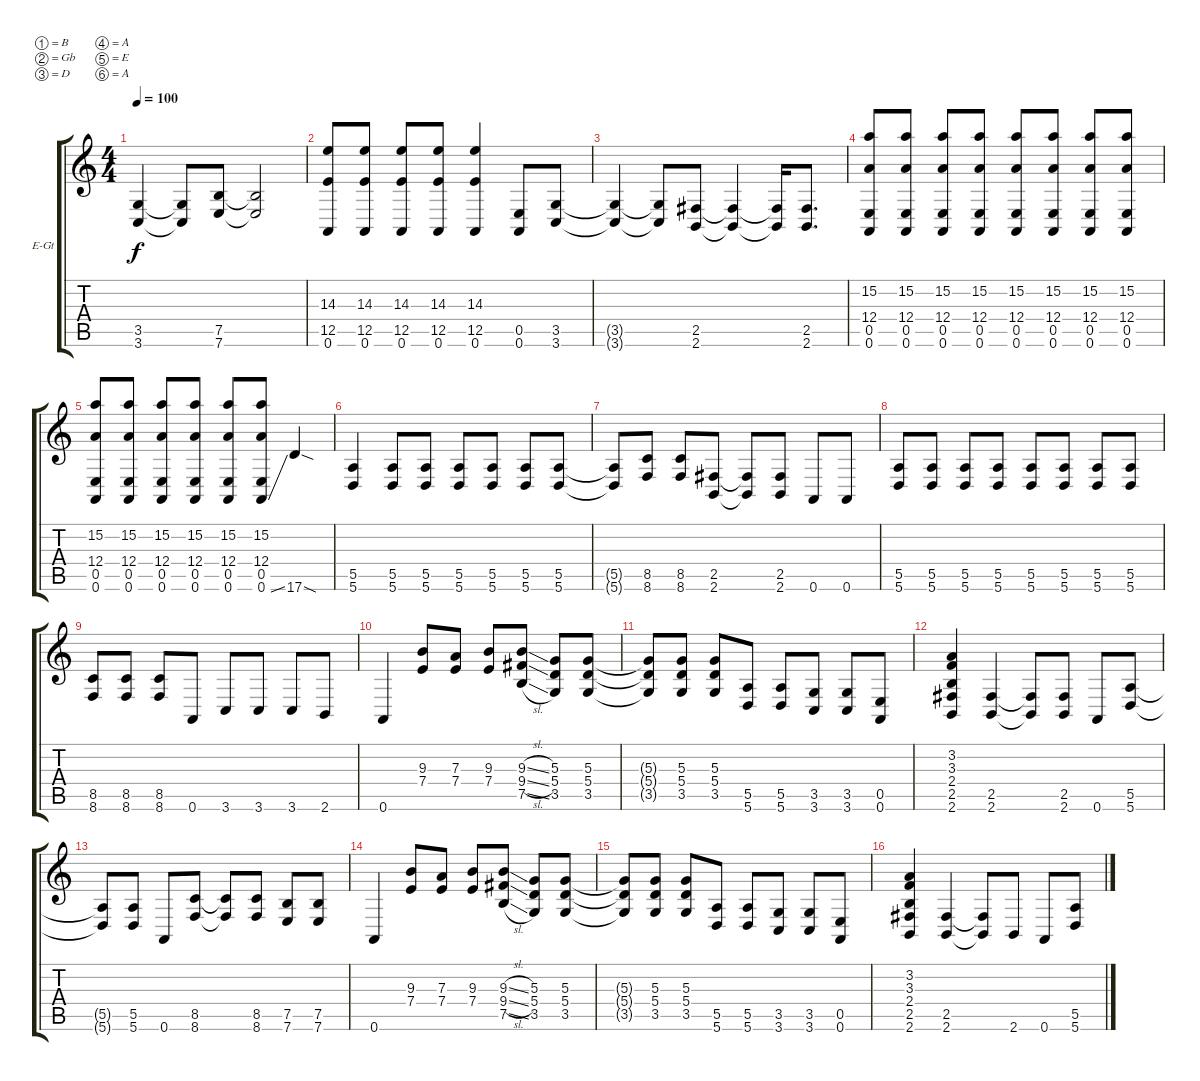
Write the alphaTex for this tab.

\bracketExtendMode groupsimilarinstruments
\firstSystemTrackNameOrientation horizontal
\otherSystemsTrackNameOrientation horizontal
\track ("Jim Root" "E-Gt") {instrument distortionguitar}
\staff {score tabs}
\tuning (B3 Gb3 D3 A2 E2 A1)
\ts (4 4)
\tempo 100
\clef g2
\ks c
(3.5{t} 3.6{t}).4{dy f} (3.5{t} 3.6{t}).8 (7.5 7.6).8 (7.5{t} 7.6{t}).2 |
(14.3 12.5 0.6).8 (14.3 12.5 0.6).8 (14.3 12.5 0.6).8 (14.3 12.5 0.6).8 (14.3 12.5 0.6).4 (0.5 0.6).8 (3.5 3.6).8 |
(3.5{t} 3.6{t}).4 (3.5{t} 3.6{t}).8 (2.5 2.6).8 (2.5{t} 2.6{t}).4 (2.5{t} 2.6{t}).16 (2.5 2.6).8{d} |
(15.2 12.4 0.5 0.6).8 (15.2 12.4 0.5 0.6).8 (15.2 12.4 0.5 0.6).8 (15.2 12.4 0.5 0.6).8 (15.2 12.4 0.5 0.6).8 (15.2 12.4 0.5 0.6).8 (15.2 12.4 0.5 0.6).8 (15.2 12.4 0.5 0.6).8 |
(15.2 12.4 0.5 0.6).8 (15.2 12.4 0.5 0.6).8 (15.2 12.4 0.5 0.6).8 (15.2 12.4 0.5 0.6).8 (15.2 12.4 0.5 0.6).8 (15.2 12.4 0.5 0.6{ss}).8 17.6{sod}.4 |
(5.5 5.6).4 (5.5 5.6).8 (5.5 5.6).8 (5.5 5.6).8 (5.5 5.6).8 (5.5 5.6).8 (5.5 5.6).8 |
(5.5{t} 5.6{t}).8 (8.5 8.6).8 (8.5 8.6).8 (2.5 2.6).8 (2.5{t} 2.6{t}).8 (2.5 2.6).8 0.6.8 0.6.8 |
(5.5 5.6).8 (5.5 5.6).8 (5.5 5.6).8 (5.5 5.6).8 (5.5 5.6).8 (5.5 5.6).8 (5.5 5.6).8 (5.5 5.6).8 |
(8.5 8.6).8 (8.5 8.6).8 (8.5 8.6).8 0.6.8 3.6.8 3.6.8 3.6.8 2.6.8 |
0.6.4 (9.3 7.4).8 (7.3 7.4).8 (9.3 7.4).8 (9.3{sl} 9.4{sl} 7.5{sl}).8 (5.3 5.4 3.5).8 (5.3 5.4 3.5).8 |
(5.3{t} 5.4{t} 3.5{t}).8 (5.3 5.4 3.5).8 (5.3 5.4 3.5).8 (5.5 5.6).8 (5.5 5.6).8 (3.5 3.6).8 (3.5 3.6).8 (0.5 0.6).8 |
(3.2 3.3 2.4 2.5 2.6).4 (2.5 2.6).4 (2.5{t} 2.6{t}).8 (2.5 2.6).8 0.6.8 (5.5 5.6).8 |
(5.5{t} 5.6{t}).8 (5.5 5.6).8 0.6.8 (8.5 8.6).8 (8.5{t} 8.6{t}).8 (8.5 8.6).8 (7.5 7.6).8 (7.5 7.6).8 |
0.6.4 (9.3 7.4).8 (7.3 7.4).8 (9.3 7.4).8 (9.3{sl} 9.4{sl} 7.5{sl}).8 (5.3 5.4 3.5).8 (5.3 5.4 3.5).8 |
(5.3{t} 5.4{t} 3.5{t}).8 (5.3 5.4 3.5).8 (5.3 5.4 3.5).8 (5.5 5.6).8 (5.5 5.6).8 (3.5 3.6).8 (3.5 3.6).8 (0.5 0.6).8 |
(3.2 3.3 2.4 2.5 2.6).4 (2.5 2.6).4 (2.5{t} 2.6{t}).8 2.6.8 0.6.8 (5.5 5.6).8
